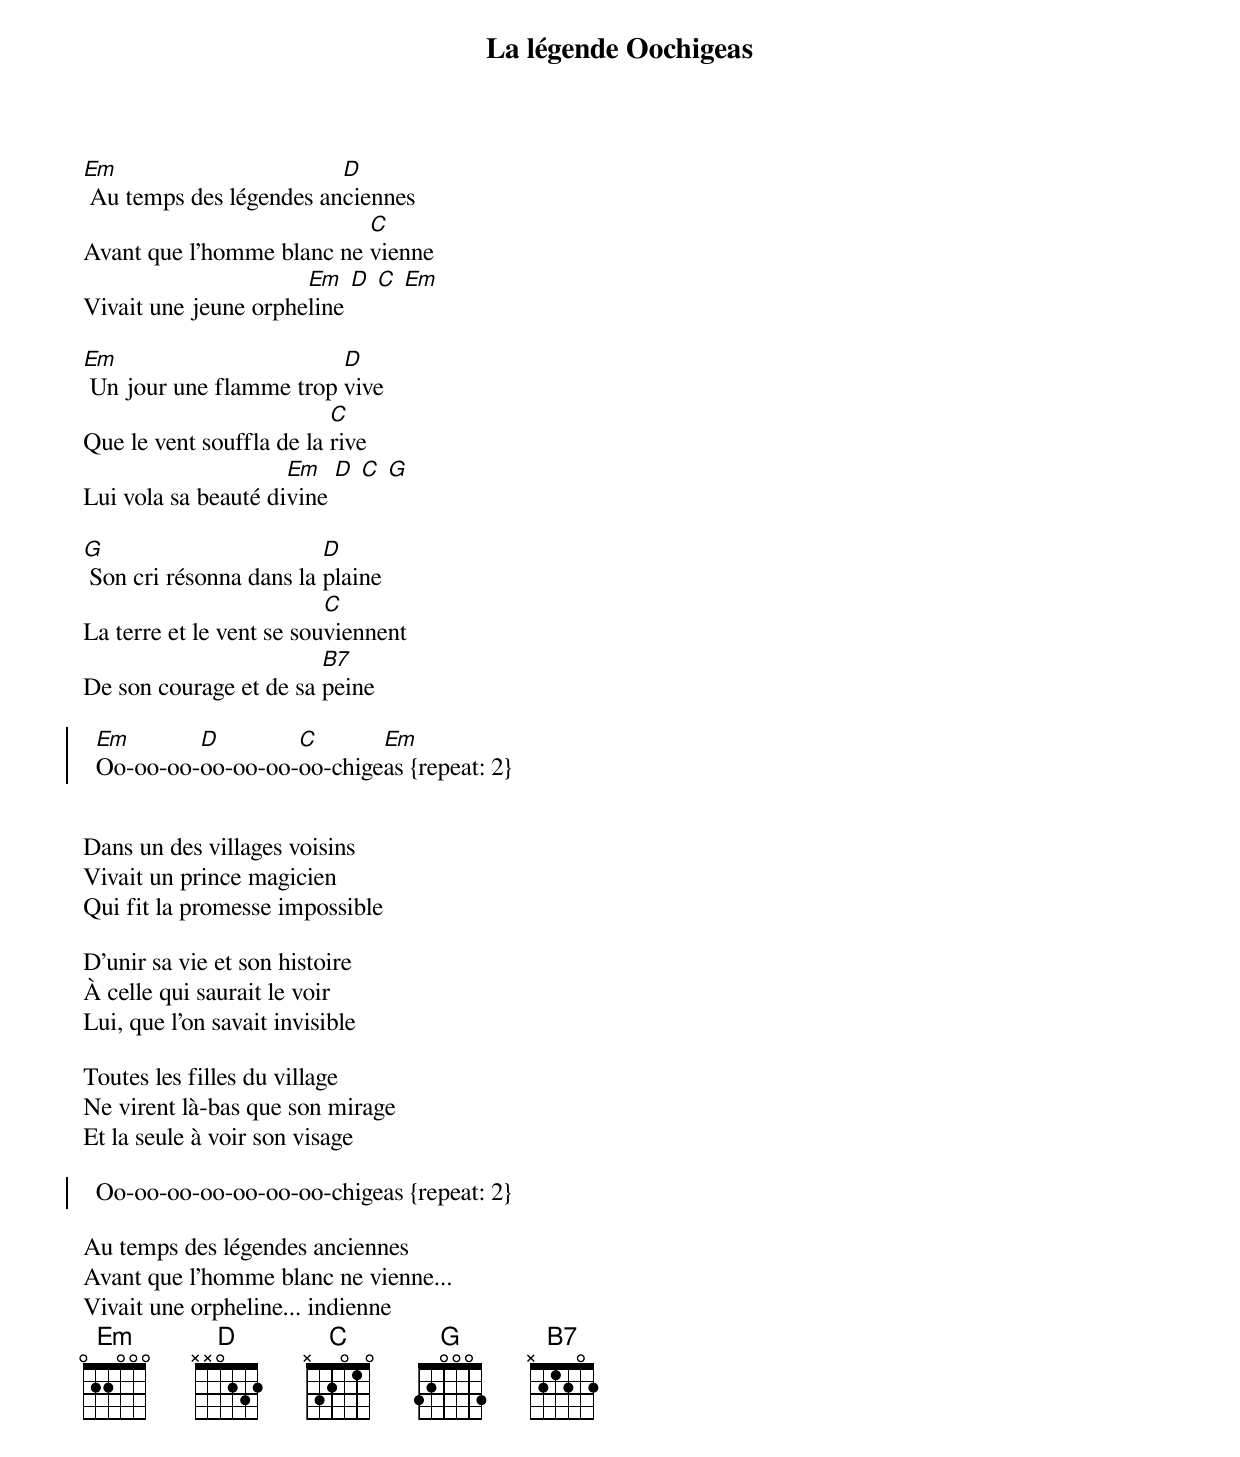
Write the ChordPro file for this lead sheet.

{title: La légende Oochigeas}
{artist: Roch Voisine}
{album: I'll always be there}
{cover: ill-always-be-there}
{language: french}
{columns: 2}
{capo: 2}
{define: Em frets 0 2 2 0 0 0}
{define: D frets X X 0 2 3 2}
{define: C frets X 3 2 0 1 0}
{define: G frets 3 2 0 0 0 3}
{define: B7 frets X 2 1 2 0 2}


[Em] Au temps des légendes an[D]ciennes
Avant que l'homme blanc ne [C]vienne
Vivait une jeune orphe[Em]line [D] [C] [Em]

[Em] Un jour une flamme trop [D]vive
Que le vent souffla de la [C]rive
Lui vola sa beauté di[Em]vine [D] [C] [G]

[G] Son cri résonna dans la [D]plaine
La terre et le vent se sou[C]viennent
De son courage et de sa [B7]peine

{start_of_chorus}
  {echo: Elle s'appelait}
  [Em]Oo-oo-oo-[D]oo-oo-oo-[C]oo-chige[Em]as {repeat: 2}
{end_of_chorus}


Dans un des villages voisins
Vivait un prince magicien
Qui fit la promesse impossible

D'unir sa vie et son histoire
À celle qui saurait le voir
Lui, que l'on savait invisible

Toutes les filles du village
Ne virent là-bas que son mirage
Et la seule à voir son visage

{start_of_chorus}
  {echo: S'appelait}
  Oo-oo-oo-oo-oo-oo-oo-chigeas {repeat: 2}
{end_of_chorus}

Au temps des légendes anciennes
Avant que l'homme blanc ne vienne...
Vivait une orpheline... indienne
